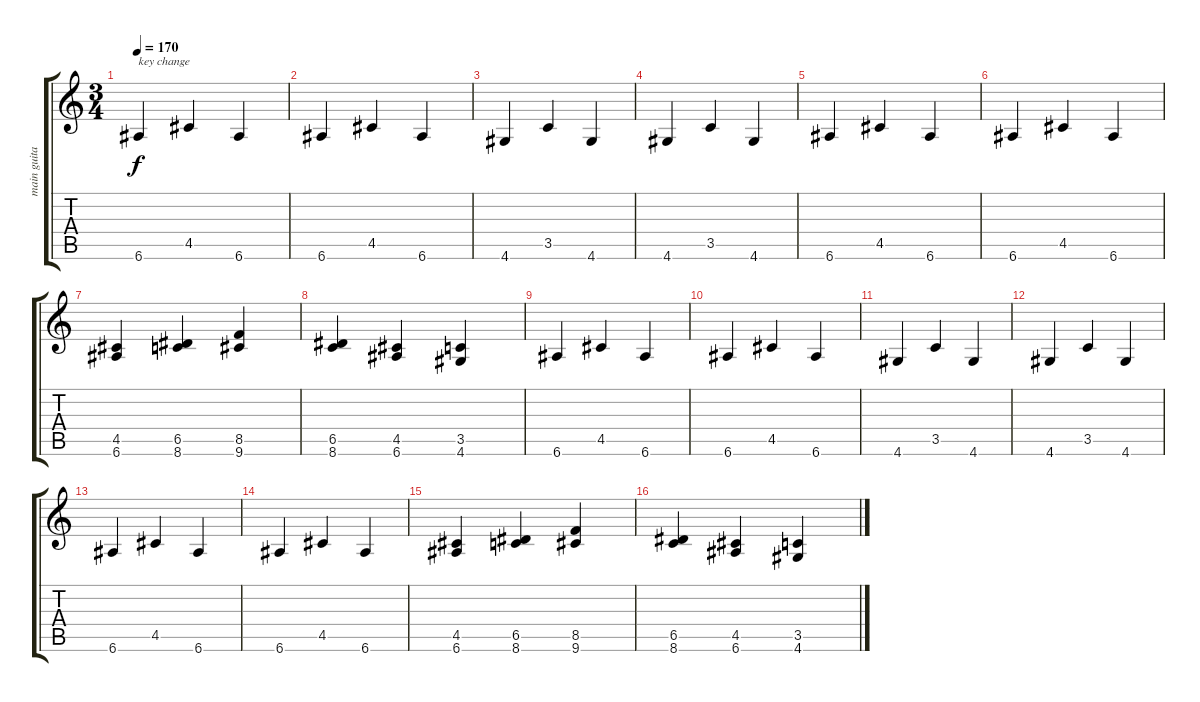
\track ("main guitar" "main guita") {instrument distortionguitar}
\staff {score tabs}
\tuning (E4 B3 G3 D3 A2 E2) {hide}
\ts (3 4)
\tempo 170
\clef g2
\ks c
6.6.4{txt "key change" dy f} 4.5.4 6.6.4 |
6.6.4 4.5.4 6.6.4 |
4.6.4 3.5.4 4.6.4 |
4.6.4 3.5.4 4.6.4 |
6.6.4 4.5.4 6.6.4 |
6.6.4 4.5.4 6.6.4 |
(4.5 6.6).4 (6.5 8.6).4 (8.5 9.6).4 |
(6.5 8.6).4 (4.5 6.6).4 (3.5 4.6).4 |
6.6.4 4.5.4 6.6.4 |
6.6.4 4.5.4 6.6.4 |
4.6.4 3.5.4 4.6.4 |
4.6.4 3.5.4 4.6.4 |
6.6.4 4.5.4 6.6.4 |
6.6.4 4.5.4 6.6.4 |
(4.5 6.6).4 (6.5 8.6).4 (8.5 9.6).4 |
(6.5 8.6).4 (4.5 6.6).4 (3.5 4.6).4
